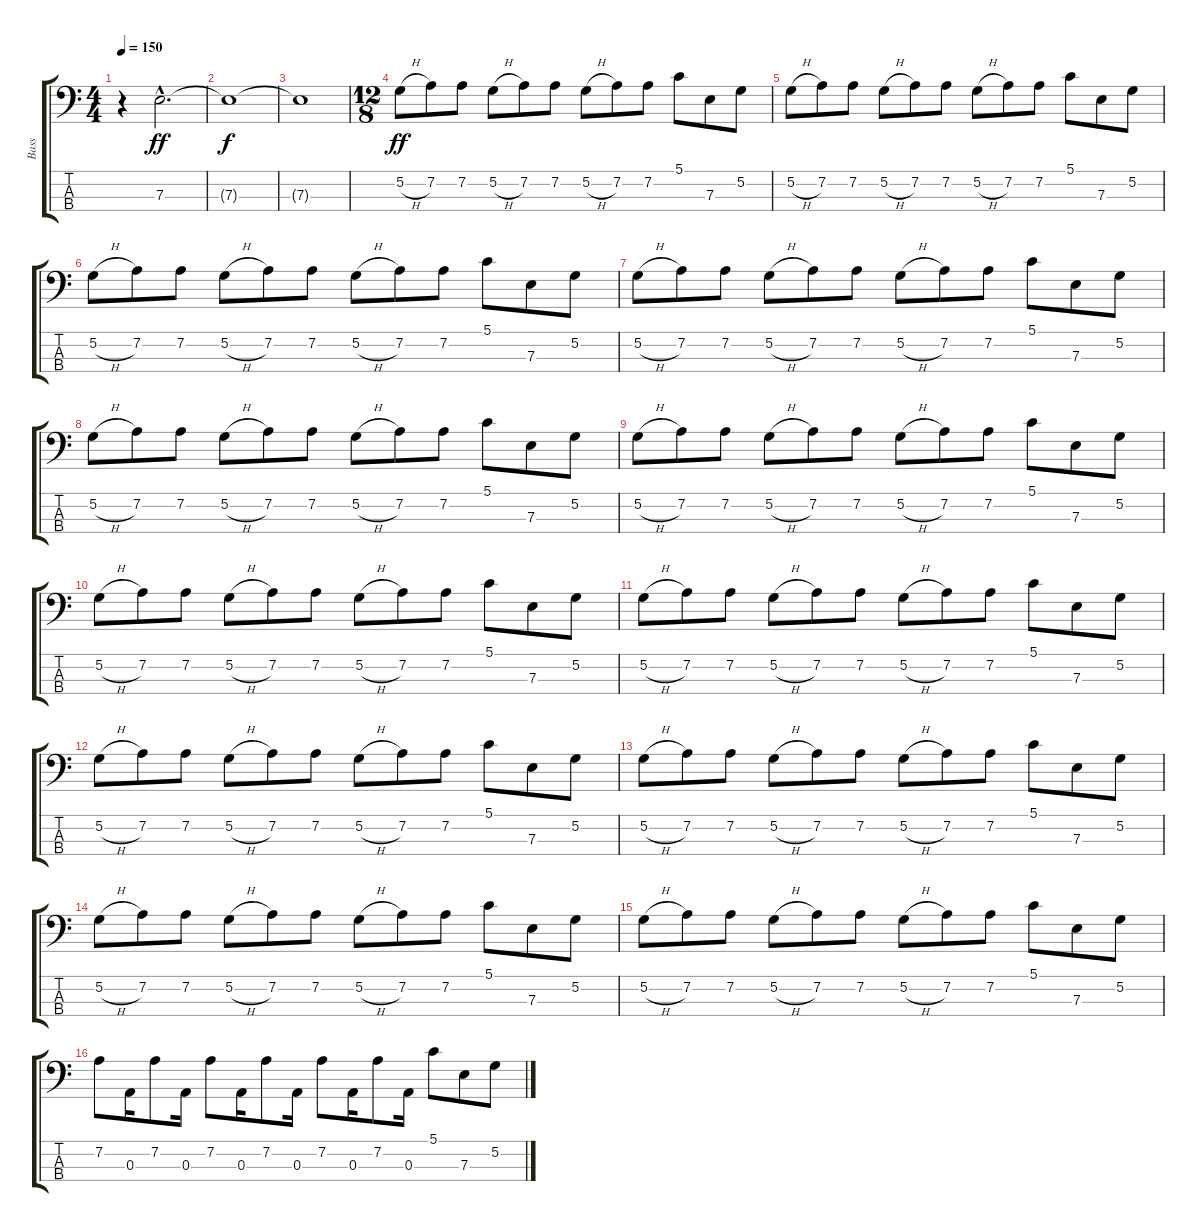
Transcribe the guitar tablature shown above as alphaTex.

\track ("Bass" "Bass") {instrument electricbassfinger}
\staff {score tabs}
\tuning (G2 D2 A1 E1) {hide}
\ts (4 4)
\tempo 150
\clef f4
\ks c
r.4{dy ff} 7.3{hac}.2{d} |
7.3{t}.1{dy f} |
7.3{t}.1 |
\ts (12 8)
5.2{h}.8{dy ff} 7.2.8 7.2.8 5.2{h}.8 7.2.8 7.2.8 5.2{h}.8 7.2.8 7.2.8 5.1.8 7.3.8 5.2.8 |
5.2{h}.8 7.2.8 7.2.8 5.2{h}.8 7.2.8 7.2.8 5.2{h}.8 7.2.8 7.2.8 5.1.8 7.3.8 5.2.8 |
5.2{h}.8 7.2.8 7.2.8 5.2{h}.8 7.2.8 7.2.8 5.2{h}.8 7.2.8 7.2.8 5.1.8 7.3.8 5.2.8 |
5.2{h}.8 7.2.8 7.2.8 5.2{h}.8 7.2.8 7.2.8 5.2{h}.8 7.2.8 7.2.8 5.1.8 7.3.8 5.2.8 |
5.2{h}.8 7.2.8 7.2.8 5.2{h}.8 7.2.8 7.2.8 5.2{h}.8 7.2.8 7.2.8 5.1.8 7.3.8 5.2.8 |
5.2{h}.8 7.2.8 7.2.8 5.2{h}.8 7.2.8 7.2.8 5.2{h}.8 7.2.8 7.2.8 5.1.8 7.3.8 5.2.8 |
5.2{h}.8 7.2.8 7.2.8 5.2{h}.8 7.2.8 7.2.8 5.2{h}.8 7.2.8 7.2.8 5.1.8 7.3.8 5.2.8 |
5.2{h}.8 7.2.8 7.2.8 5.2{h}.8 7.2.8 7.2.8 5.2{h}.8 7.2.8 7.2.8 5.1.8 7.3.8 5.2.8 |
5.2{h}.8 7.2.8 7.2.8 5.2{h}.8 7.2.8 7.2.8 5.2{h}.8 7.2.8 7.2.8 5.1.8 7.3.8 5.2.8 |
5.2{h}.8 7.2.8 7.2.8 5.2{h}.8 7.2.8 7.2.8 5.2{h}.8 7.2.8 7.2.8 5.1.8 7.3.8 5.2.8 |
5.2{h}.8 7.2.8 7.2.8 5.2{h}.8 7.2.8 7.2.8 5.2{h}.8 7.2.8 7.2.8 5.1.8 7.3.8 5.2.8 |
5.2{h}.8 7.2.8 7.2.8 5.2{h}.8 7.2.8 7.2.8 5.2{h}.8 7.2.8 7.2.8 5.1.8 7.3.8 5.2.8 |
7.2.8 0.3.16 7.2.8 0.3.16 7.2.8 0.3.16 7.2.8 0.3.16 7.2.8 0.3.16 7.2.8 0.3.16 5.1.8 7.3.8 5.2.8
